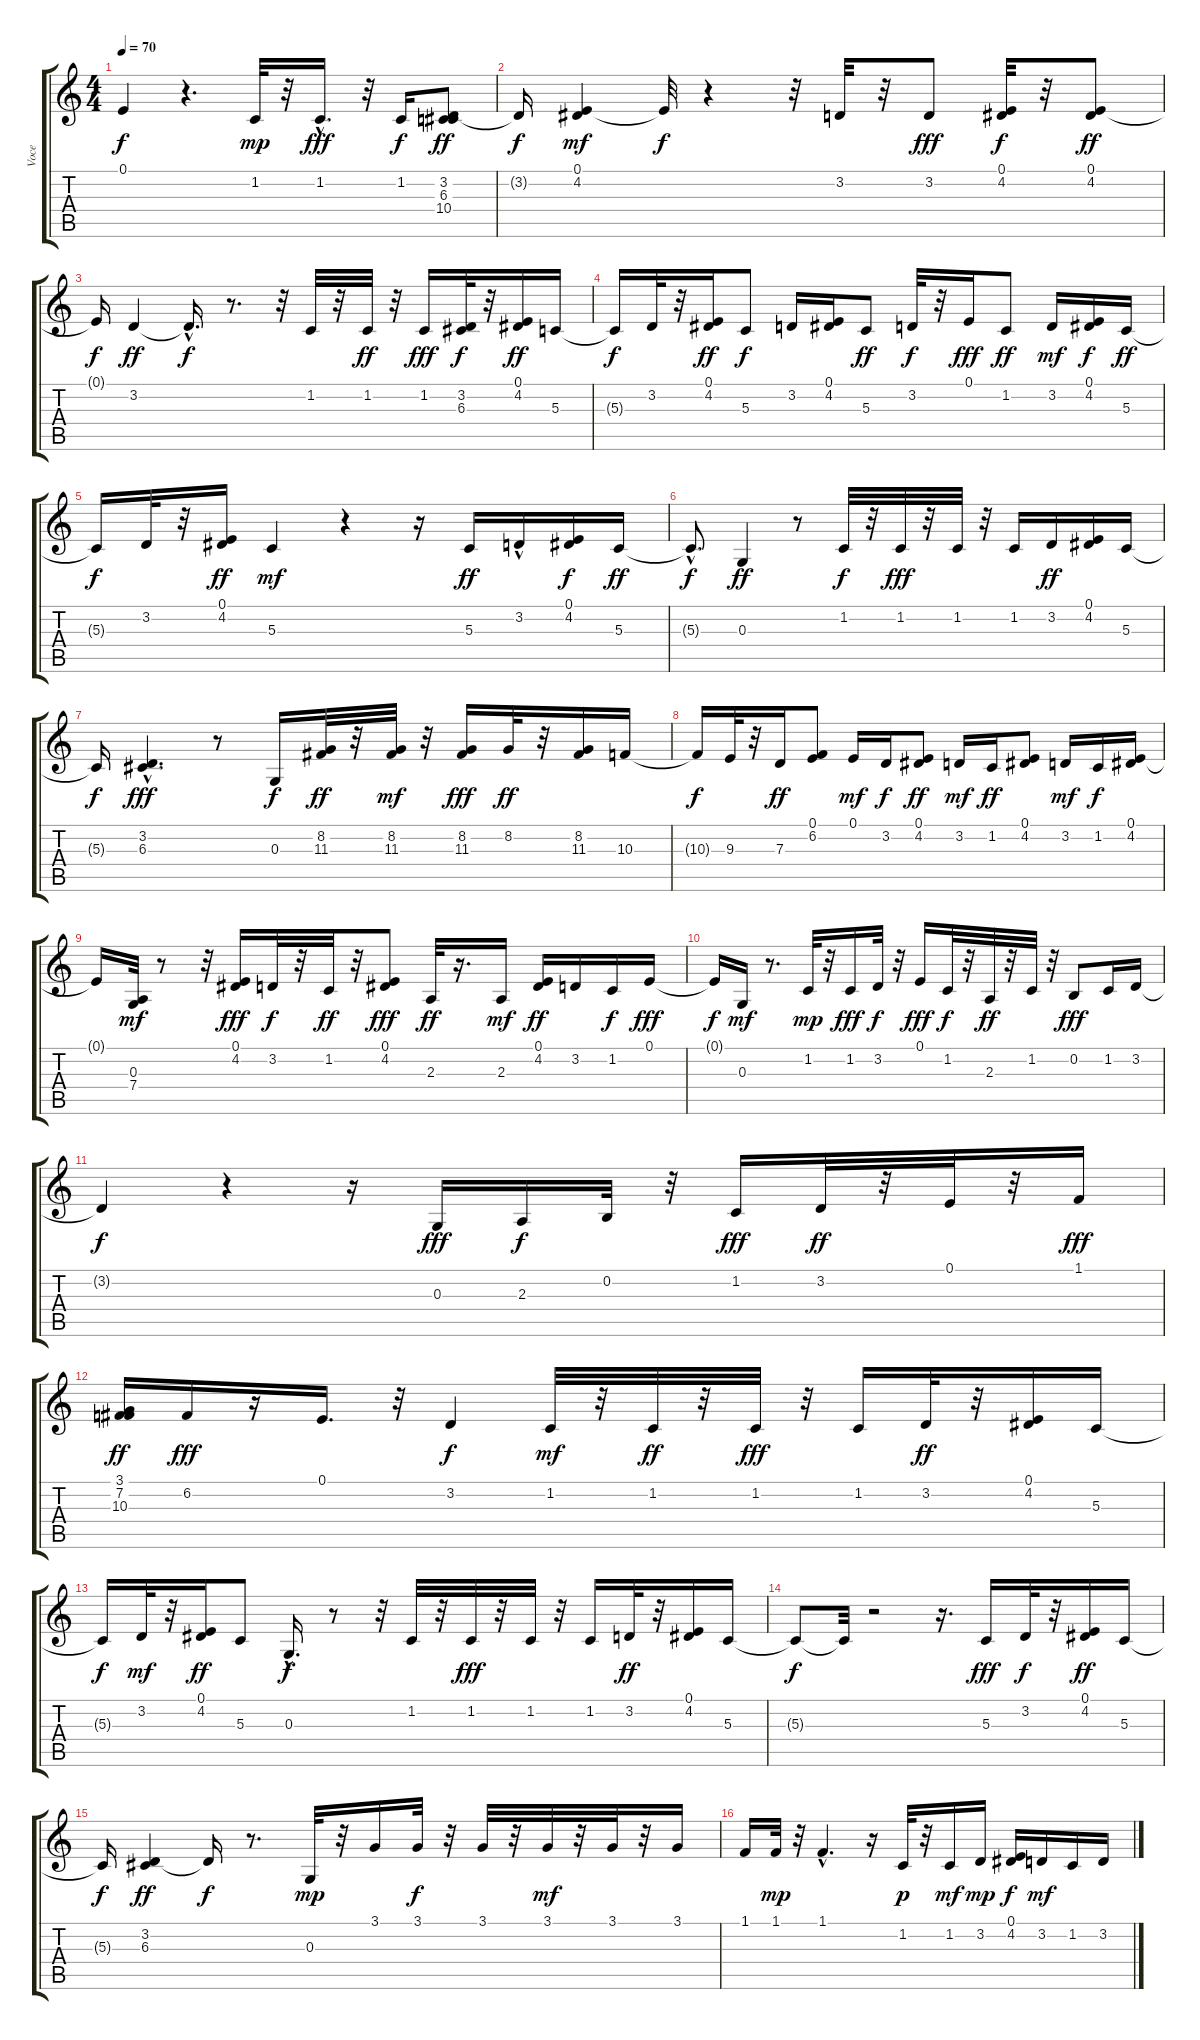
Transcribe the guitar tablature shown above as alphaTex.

\track ("Voce" "Voce") {instrument altosax}
\staff {score tabs}
\tuning (E4 B3 G3 D3 A2 E2) {hide}
\ts (4 4)
\tempo 70
\clef g2
\ks c
0.1{t}.4{dy f} r.4{d} 1.2.32{dy mp} r.32 1.2{hac}.16{d dy fff} r.32 1.2.16{dy f} (3.2 6.3 10.4).8{dy ff} |
3.2{t}.16{dy f} (0.1 4.2).4{dy mf} 0.1{t}.32{dy f} r.4 r.32 3.2.32 r.32 3.2.8{dy fff} (0.1 4.2).32{dy f} r.32 (0.1 4.2).8{dy ff} |
0.1{t}.16{dy f} 3.2.4{dy ff} 3.2{hac t}.16{d dy f} r.8{d} r.32 1.2.32 r.32 1.2.32{dy ff} r.32 1.2.16{dy fff} (3.2 6.3).32{dy f} r.32 (0.1 4.2).16{dy ff} 5.3.16 |
5.3{t}.16{dy f} 3.2.32 r.32 (0.1 4.2).16{dy ff} 5.3.8{dy f} 3.2.16 (0.1 4.2).16 5.3.8{dy ff} 3.2.32{dy f} r.32 0.1.16{dy fff} 1.2.8{dy ff} 3.2.16{dy mf} (0.1 4.2).16{dy f} 5.3.16{dy ff} |
5.3{t}.16{dy f} 3.2.32 r.32 (0.1 4.2).16{dy ff} 5.3.4{dy mf} r.4 r.16 5.3.16{dy ff} 3.2{hac}.16 (0.1 4.2).16{dy f} 5.3.16{dy ff} |
5.3{hac t}.8{d dy f} 0.3.4{dy ff} r.8 1.2.32{dy f} r.32 1.2.32{dy fff} r.32 1.2.32 r.32 1.2.16 3.2.16{dy ff} (0.1 4.2).16 5.3.16 |
5.3{t}.16{dy f} (3.2{hac} 6.3).4{d dy fff} r.8 0.3.16{dy f} (8.2 11.3).32{dy ff} r.32 (8.2 11.3).32{dy mf} r.32 (8.2 11.3).16{dy fff} 8.2.32{dy ff} r.32 (8.2 11.3).16 10.3.16 |
10.3{t}.16{dy f} 9.3.32 r.32 7.3.16{dy ff} (0.1 6.2).8 0.1.16{dy mf} 3.2.16{dy f} (0.1 4.2).8{dy ff} 3.2.16{dy mf} 1.2.16{dy ff} (0.1 4.2).8 3.2.16{dy mf} 1.2.16{dy f} (0.1 4.2).16 |
0.1{t}.16 (0.3 7.4).32{dy mf} r.8 r.32 (0.1 4.2).16{dy fff} 3.2.32{dy f} r.32 1.2.32{dy ff} r.32 (0.1 4.2).8{dy fff} 2.3.32{dy ff} r.16{d} 2.3.16{dy mf} (0.1 4.2).16{dy ff} 3.2.16 1.2.16{dy f} 0.1.16{dy fff} |
0.1{t}.16{dy f} 0.3.16{dy mf} r.8{d} 1.2.32{dy mp} r.32 1.2.16{dy fff} 3.2.32{dy f} r.32 0.1.16{dy fff} 1.2.32{dy f} r.32 2.3.32{dy ff} r.32 1.2.32 r.32 0.2.8{dy fff} 1.2.16 3.2.16 |
3.2{t}.4{dy f} r.4 r.16 0.3.16{dy fff} 2.3.16{dy f} 0.2.32 r.32 1.2.16{dy fff} 3.2.32{dy ff} r.32 0.1.32 r.32 1.1.16{dy fff} |
(3.1 7.2 10.3).16{dy ff} 6.2.16{dy fff} r.16 0.1.16{d} r.32 3.2.4{dy f} 1.2.32{dy mf} r.32 1.2.32{dy ff} r.32 1.2.32{dy fff} r.32 1.2.16 3.2.32{dy ff} r.32 (0.1 4.2).16 5.3.16 |
5.3{t}.16{dy f} 3.2.32{dy mf} r.32 (0.1 4.2).16{dy ff} 5.3.8 0.3{hac}.16{d dy f} r.8 r.32 1.2.32 r.32 1.2.32{dy fff} r.32 1.2.32 r.32 1.2.16 3.2.32{dy ff} r.32 (0.1 4.2).16 5.3.16 |
5.3{t}.8{dy f} 5.3{t}.32 r.2 r.16{d} 5.3.16{dy fff} 3.2.32{dy f} r.32 (0.1 4.2).16{dy ff} 5.3.16 |
5.3{t}.16{dy f} (3.2 6.3).4{dy ff} 3.2{t}.16{dy f} r.8{d} 0.3.32{dy mp} r.32 3.1.16 3.1.32{dy f} r.32 3.1.32 r.32 3.1.32{dy mf} r.32 3.1.32 r.32 3.1.16 |
1.1.16 1.1.32{dy mp} r.32 1.1{hac}.4{d} r.16 1.2.32{dy p} r.32 1.2.16{dy mf} 3.2.16{dy mp} (0.1 4.2).16{dy f} 3.2.16{dy mf} 1.2.16 3.2.16
